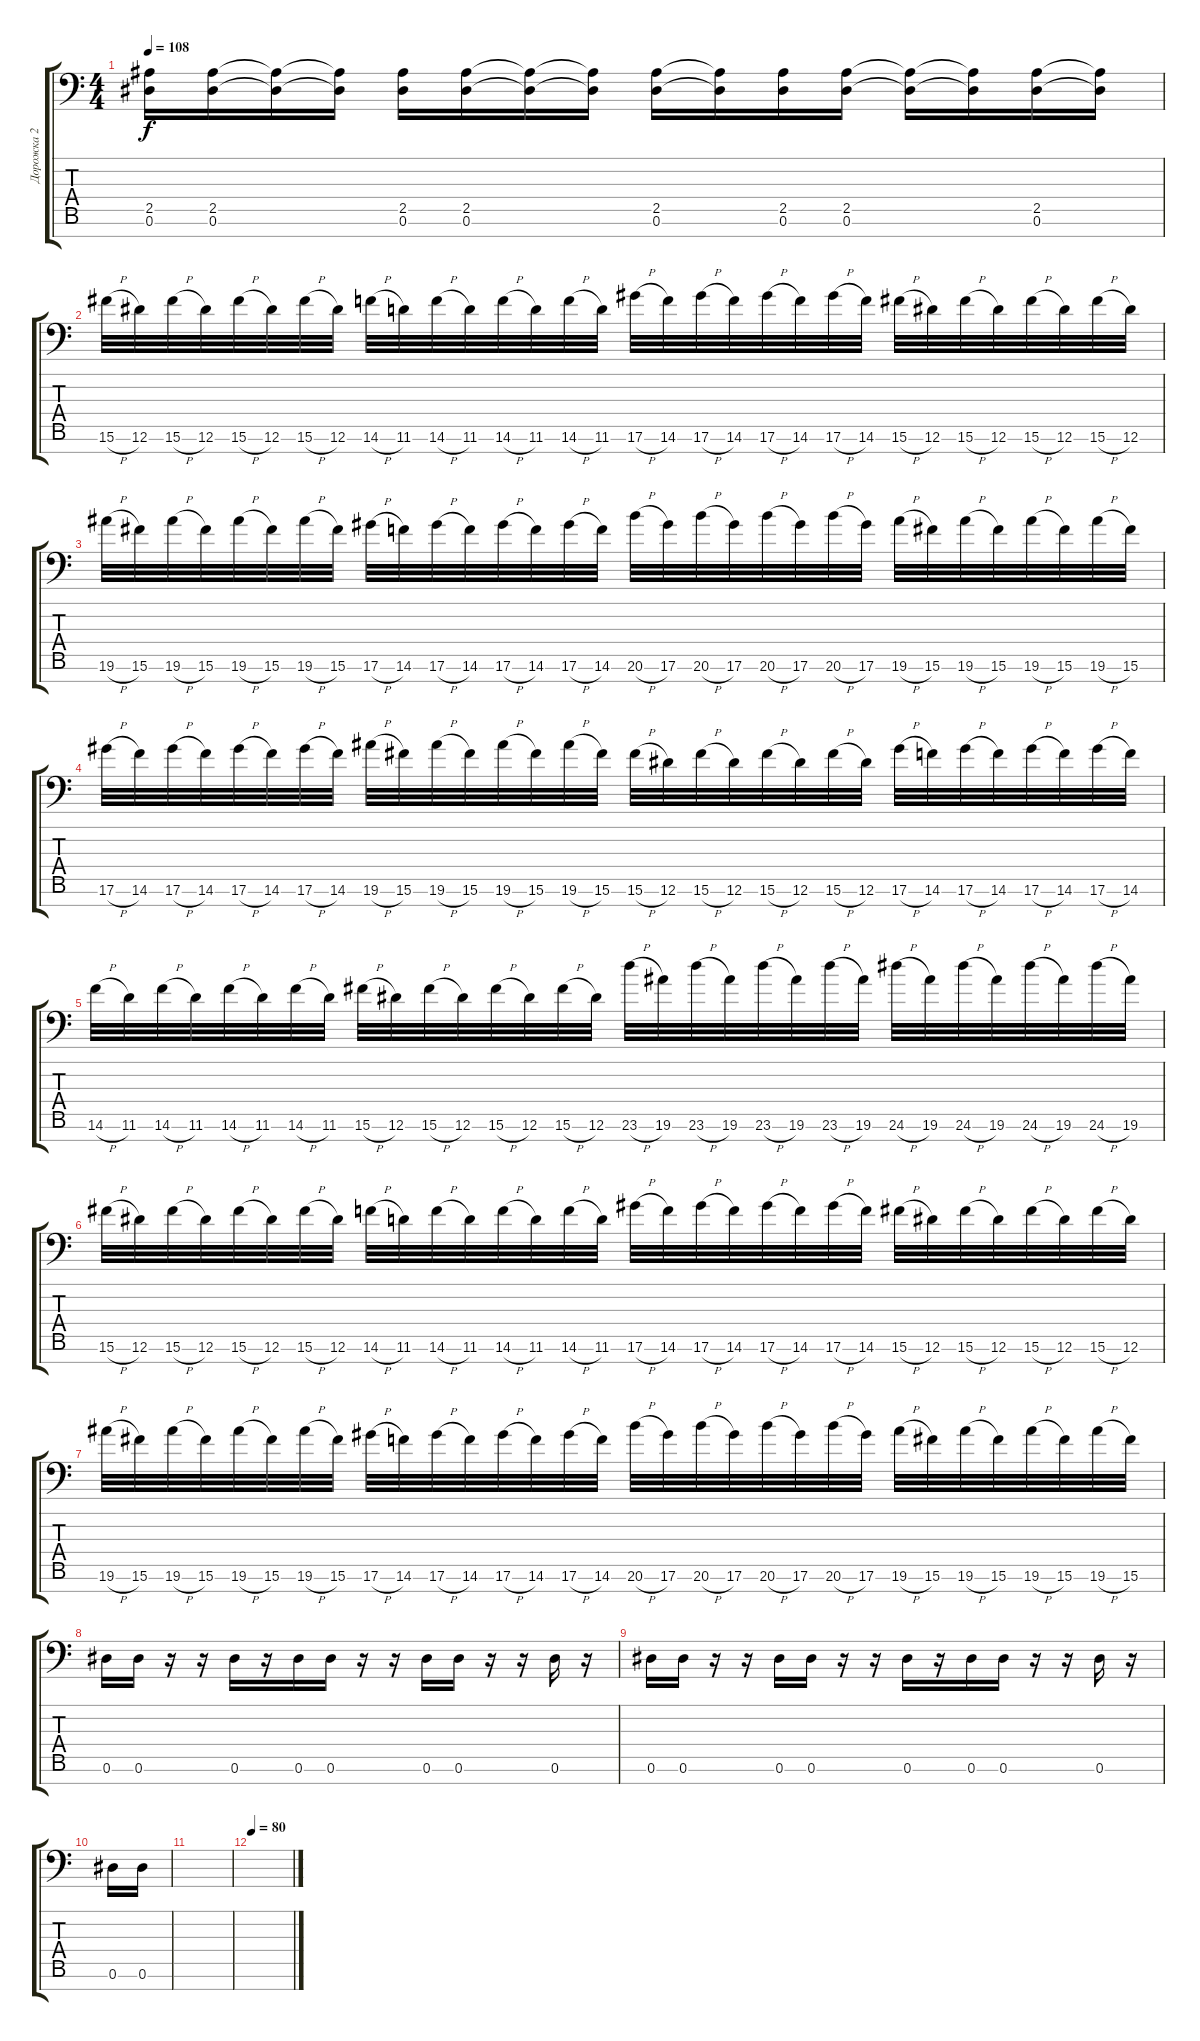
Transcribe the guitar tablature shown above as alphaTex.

\track ("Дорожка 2" "Дорожка 2") {instrument electricguitarjazz}
\staff {score tabs}
\tuning (Eb4 Bb3 Gb3 Db3 Ab2 Eb2 Bb1) {hide}
\ts (4 4)
\tempo 108
\clef f4
\ks c
(2.5 0.6).16{dy f} (2.5 0.6).16 (2.5{t} 0.6{t}).16 (2.5{t} 0.6{t}).16 (2.5 0.6).16 (2.5 0.6).16 (2.5{t} 0.6{t}).16 (2.5{t} 0.6{t}).16 (2.5 0.6).16 (2.5{t} 0.6{t}).16 (2.5 0.6).16 (2.5 0.6).16 (2.5{t} 0.6{t}).16 (2.5{t} 0.6{t}).16 (2.5 0.6).16 (2.5{t} 0.6{t}).16 |
15.6{h}.32 12.6.32 15.6{h}.32 12.6.32 15.6{h}.32 12.6.32 15.6{h}.32 12.6.32 14.6{h}.32 11.6.32 14.6{h}.32 11.6.32 14.6{h}.32 11.6.32 14.6{h}.32 11.6.32 17.6{h}.32 14.6.32 17.6{h}.32 14.6.32 17.6{h}.32 14.6.32 17.6{h}.32 14.6.32 15.6{h}.32 12.6.32 15.6{h}.32 12.6.32 15.6{h}.32 12.6.32 15.6{h}.32 12.6.32 |
19.6{h}.32 15.6.32 19.6{h}.32 15.6.32 19.6{h}.32 15.6.32 19.6{h}.32 15.6.32 17.6{h}.32 14.6.32 17.6{h}.32 14.6.32 17.6{h}.32 14.6.32 17.6{h}.32 14.6.32 20.6{h}.32 17.6.32 20.6{h}.32 17.6.32 20.6{h}.32 17.6.32 20.6{h}.32 17.6.32 19.6{h}.32 15.6.32 19.6{h}.32 15.6.32 19.6{h}.32 15.6.32 19.6{h}.32 15.6.32 |
17.6{h}.32 14.6.32 17.6{h}.32 14.6.32 17.6{h}.32 14.6.32 17.6{h}.32 14.6.32 19.6{h}.32 15.6.32 19.6{h}.32 15.6.32 19.6{h}.32 15.6.32 19.6{h}.32 15.6.32 15.6{h}.32 12.6.32 15.6{h}.32 12.6.32 15.6{h}.32 12.6.32 15.6{h}.32 12.6.32 17.6{h}.32 14.6.32 17.6{h}.32 14.6.32 17.6{h}.32 14.6.32 17.6{h}.32 14.6.32 |
14.6{h}.32 11.6.32 14.6{h}.32 11.6.32 14.6{h}.32 11.6.32 14.6{h}.32 11.6.32 15.6{h}.32 12.6.32 15.6{h}.32 12.6.32 15.6{h}.32 12.6.32 15.6{h}.32 12.6.32 23.6{h}.32 19.6.32 23.6{h}.32 19.6.32 23.6{h}.32 19.6.32 23.6{h}.32 19.6.32 24.6{h}.32 19.6.32 24.6{h}.32 19.6.32 24.6{h}.32 19.6.32 24.6{h}.32 19.6.32 |
15.6{h}.32 12.6.32 15.6{h}.32 12.6.32 15.6{h}.32 12.6.32 15.6{h}.32 12.6.32 14.6{h}.32 11.6.32 14.6{h}.32 11.6.32 14.6{h}.32 11.6.32 14.6{h}.32 11.6.32 17.6{h}.32 14.6.32 17.6{h}.32 14.6.32 17.6{h}.32 14.6.32 17.6{h}.32 14.6.32 15.6{h}.32 12.6.32 15.6{h}.32 12.6.32 15.6{h}.32 12.6.32 15.6{h}.32 12.6.32 |
19.6{h}.32 15.6.32 19.6{h}.32 15.6.32 19.6{h}.32 15.6.32 19.6{h}.32 15.6.32 17.6{h}.32 14.6.32 17.6{h}.32 14.6.32 17.6{h}.32 14.6.32 17.6{h}.32 14.6.32 20.6{h}.32 17.6.32 20.6{h}.32 17.6.32 20.6{h}.32 17.6.32 20.6{h}.32 17.6.32 19.6{h}.32 15.6.32 19.6{h}.32 15.6.32 19.6{h}.32 15.6.32 19.6{h}.32 15.6.32 |
0.6.16 0.6.16 r.16 r.16 0.6.16 r.16 0.6.16 0.6.16 r.16 r.16 0.6.16 0.6.16 r.16 r.16 0.6.16 r.16 |
0.6.16 0.6.16 r.16 r.16 0.6.16 0.6.16 r.16 r.16 0.6.16 r.16 0.6.16 0.6.16 r.16 r.16 0.6.16 r.16 |
0.6.16 0.6.16 |
|
\tempo 80
